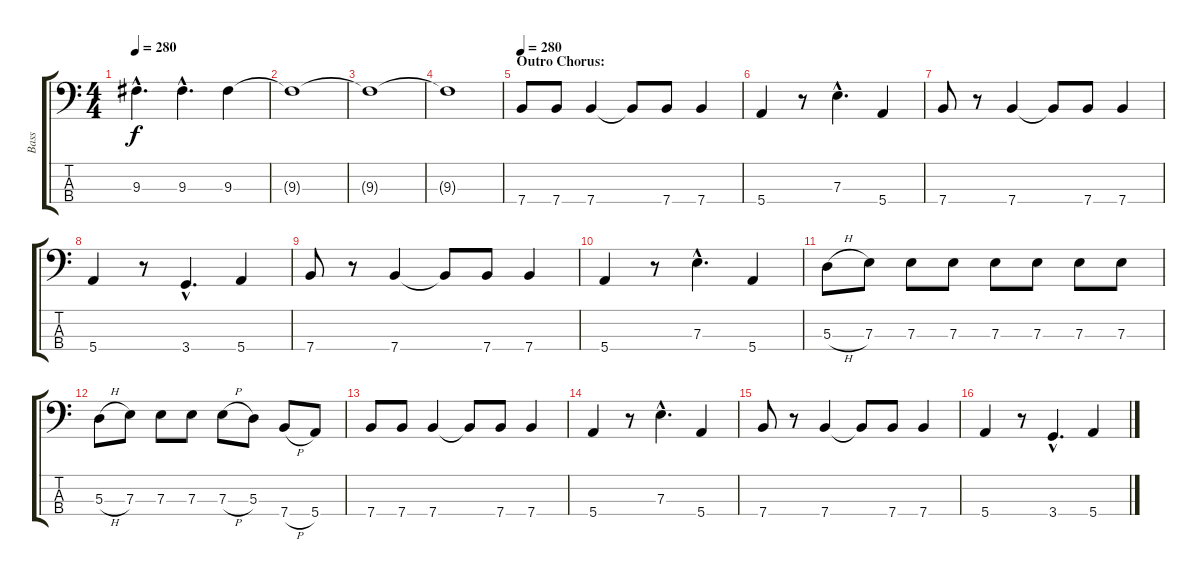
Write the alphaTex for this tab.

\track ("Bass" "Bass") {instrument electricbassfinger}
\staff {score tabs}
\tuning (G2 D2 A1 E1) {hide}
\ts (4 4)
\tempo 280
\clef f4
\ks c
9.3{hac}.4{d dy f} 9.3{hac}.4{d} 9.3.4 |
9.3{t}.1 |
9.3{t}.1 |
9.3{t}.1 |
\section ("" "Outro Chorus:")
\tempo 280
7.4.8 7.4.8 7.4.4 7.4{t}.8 7.4.8 7.4.4 |
5.4.4 r.8 7.3{hac}.4{d} 5.4.4 |
7.4.8 r.8 7.4.4 7.4{t}.8 7.4.8 7.4.4 |
5.4.4 r.8 3.4{hac}.4{d} 5.4.4 |
7.4.8 r.8 7.4.4 7.4{t}.8 7.4.8 7.4.4 |
5.4.4 r.8 7.3{hac}.4{d} 5.4.4 |
5.3{h}.8 7.3.8 7.3.8 7.3.8 7.3.8 7.3.8 7.3.8 7.3.8 |
5.3{h}.8 7.3.8 7.3.8 7.3.8 7.3{h}.8 5.3.8 7.4{h}.8 5.4.8 |
7.4.8 7.4.8 7.4.4 7.4{t}.8 7.4.8 7.4.4 |
5.4.4 r.8 7.3{hac}.4{d} 5.4.4 |
7.4.8 r.8 7.4.4 7.4{t}.8 7.4.8 7.4.4 |
5.4.4 r.8 3.4{hac}.4{d} 5.4.4
